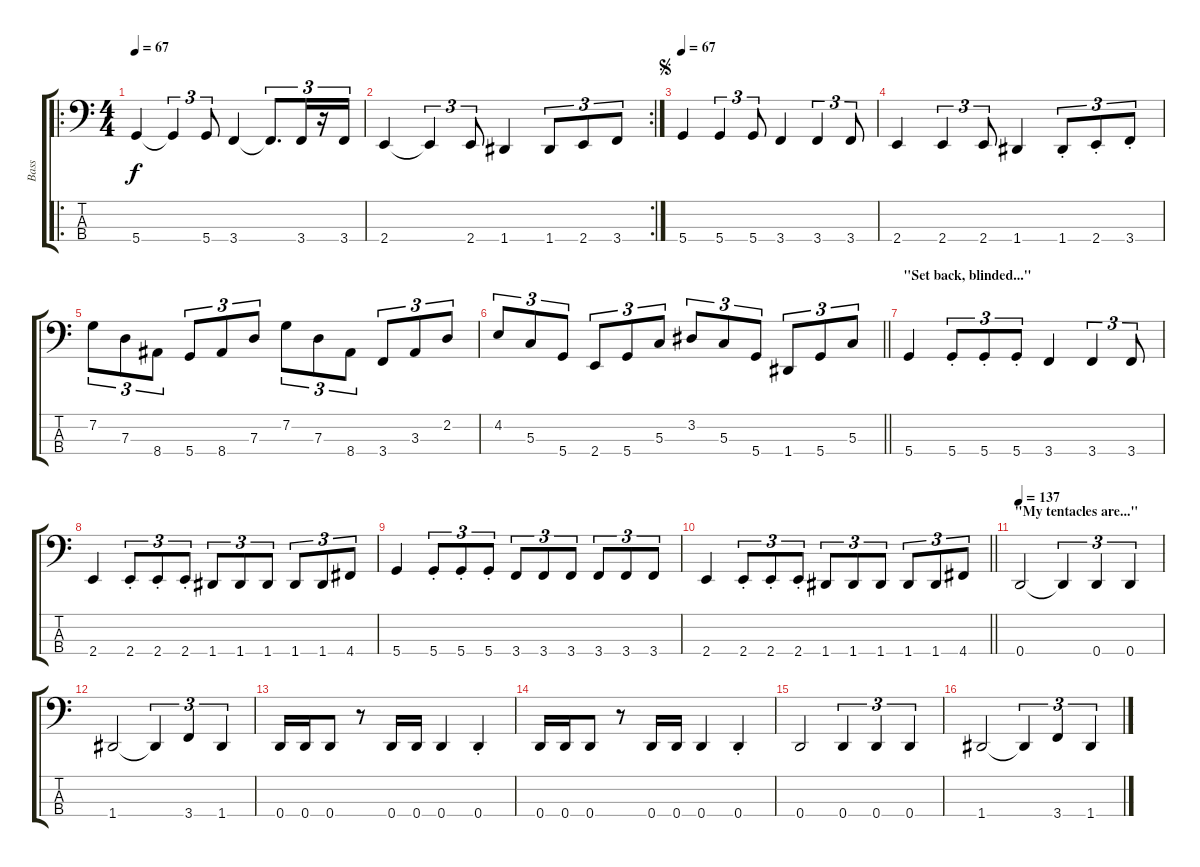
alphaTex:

\track ("Bass" "Bass") {instrument electricbasspick}
\staff {score tabs}
\tuning (F2 C2 G1 D1) {hide}
\ro
\ts (4 4)
\tempo 67
\clef f4
\ks c
5.4.4{dy f} 5.4{t}.4{tu (3 2)} 5.4.8{tu (3 2)} 3.4.4 3.4{t}.8{d tu (3 2)} 3.4.16{tu (3 2)} r.16{tu (3 2)} 3.4.16{tu (3 2)} |
\rc 2
2.4.4 2.4{t}.4{tu (3 2)} 2.4.8{tu (3 2)} 1.4.4 1.4.8{tu (3 2)} 2.4.8{tu (3 2)} 3.4.8{tu (3 2)} |
\jump segno
\tempo 67
5.4.4 5.4.4{tu (3 2)} 5.4.8{tu (3 2)} 3.4.4 3.4.4{tu (3 2)} 3.4.8{tu (3 2)} |
2.4.4 2.4.4{tu (3 2)} 2.4.8{tu (3 2)} 1.4.4 1.4{st}.8{tu (3 2)} 2.4{st}.8{tu (3 2)} 3.4{st}.8{tu (3 2)} |
7.2.8{tu (3 2)} 7.3.8{tu (3 2)} 8.4.8{tu (3 2)} 5.4.8{tu (3 2)} 8.4.8{tu (3 2)} 7.3.8{tu (3 2)} 7.2.8{tu (3 2)} 7.3.8{tu (3 2)} 8.4.8{tu (3 2)} 3.4.8{tu (3 2)} 3.3.8{tu (3 2)} 2.2.8{tu (3 2)} |
\barLineRight lightlight
4.2.8{tu (3 2)} 5.3.8{tu (3 2)} 5.4.8{tu (3 2)} 2.4.8{tu (3 2)} 5.4.8{tu (3 2)} 5.3.8{tu (3 2)} 3.2.8{tu (3 2)} 5.3.8{tu (3 2)} 5.4.8{tu (3 2)} 1.4.8{tu (3 2)} 5.4.8{tu (3 2)} 5.3.8{tu (3 2)} |
\section ("" "\"Set back, blinded...\"")
5.4.4 5.4{st}.8{tu (3 2)} 5.4{st}.8{tu (3 2)} 5.4{st}.8{tu (3 2)} 3.4.4 3.4.4{tu (3 2)} 3.4.8{tu (3 2)} |
2.4.4 2.4{st}.8{tu (3 2)} 2.4{st}.8{tu (3 2)} 2.4{st}.8{tu (3 2)} 1.4.8{tu (3 2)} 1.4.8{tu (3 2)} 1.4.8{tu (3 2)} 1.4.8{tu (3 2)} 1.4.8{tu (3 2)} 4.4.8{tu (3 2)} |
5.4.4 5.4{st}.8{tu (3 2)} 5.4{st}.8{tu (3 2)} 5.4{st}.8{tu (3 2)} 3.4.8{tu (3 2)} 3.4.8{tu (3 2)} 3.4.8{tu (3 2)} 3.4.8{tu (3 2)} 3.4.8{tu (3 2)} 3.4.8{tu (3 2)} |
\barLineRight lightlight
2.4.4 2.4{st}.8{tu (3 2)} 2.4{st}.8{tu (3 2)} 2.4{st}.8{tu (3 2)} 1.4.8{tu (3 2)} 1.4.8{tu (3 2)} 1.4.8{tu (3 2)} 1.4.8{tu (3 2)} 1.4.8{tu (3 2)} 4.4.8{tu (3 2)} |
\section ("" "\"My tentacles are...\"")
\tempo 137
0.4.2 0.4{t}.4{tu (3 2)} 0.4.4{tu (3 2)} 0.4.4{tu (3 2)} |
1.4.2 1.4{t}.4{tu (3 2)} 3.4.4{tu (3 2)} 1.4.4{tu (3 2)} |
0.4.16 0.4.16 0.4.8 r.8 0.4.16 0.4.16 0.4.4 0.4{st}.4 |
0.4.16 0.4.16 0.4.8 r.8 0.4.16 0.4.16 0.4.4 0.4{st}.4 |
0.4.2 0.4.4{tu (3 2)} 0.4.4{tu (3 2)} 0.4.4{tu (3 2)} |
1.4.2 1.4{t}.4{tu (3 2)} 3.4.4{tu (3 2)} 1.4.4{tu (3 2)}
